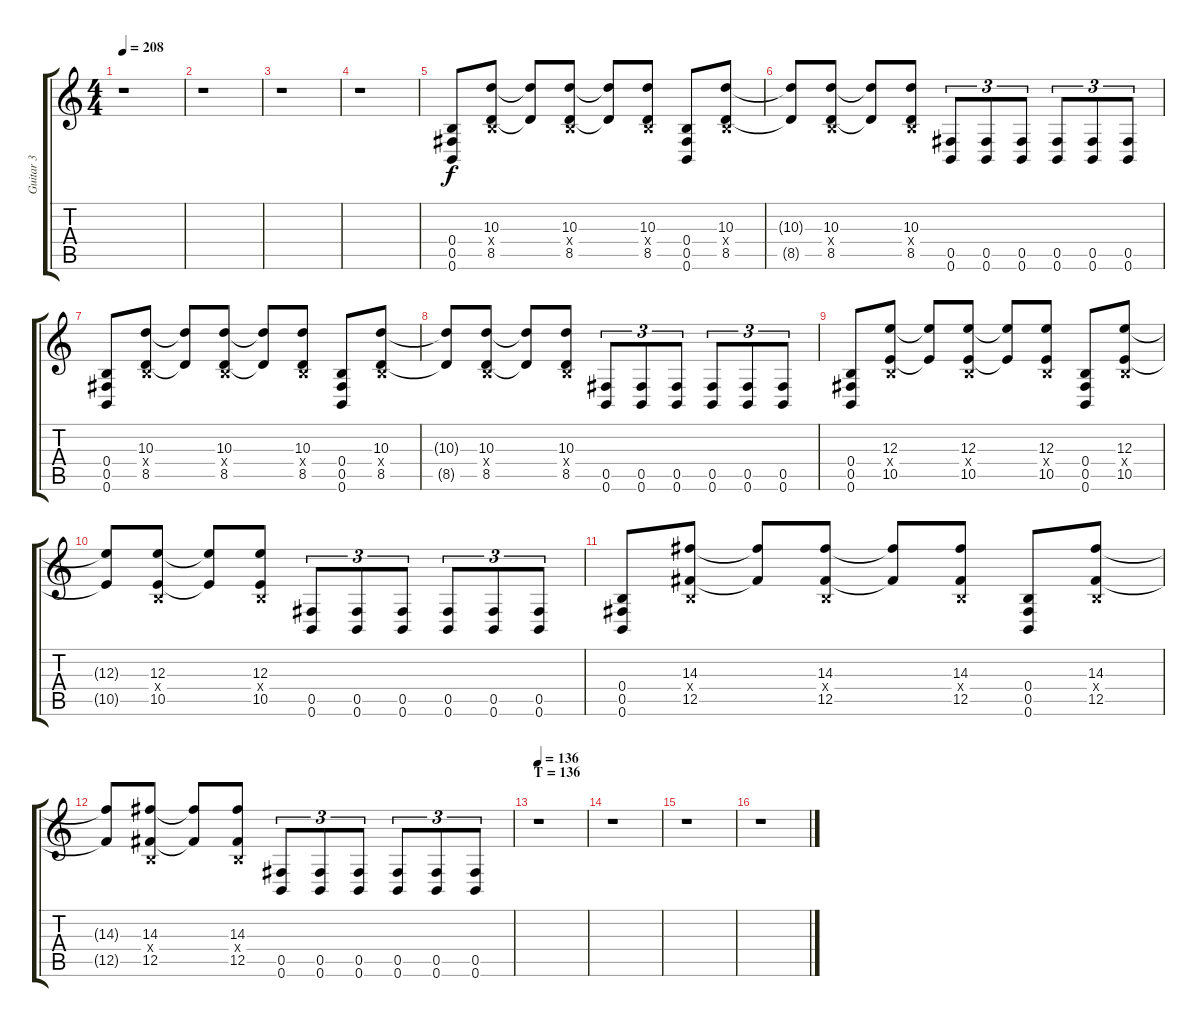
\track ("Guitar 3" "Guitar 3") {instrument distortionguitar}
\staff {score tabs}
\tuning (Db4 Ab3 E3 B2 Gb2 B1) {hide}
\ts (4 4)
\section ("" "")
\tempo 208
\clef g2
\ks c
r.1{dy f} |
r.1 |
r.1 |
r.1 |
\section ("" "")
(0.4 0.5 0.6).8 (10.3 0.4{x} 8.5).8 (10.3{t} 8.5{t}).8 (10.3 0.4{x} 8.5).8 (10.3{t} 8.5{t}).8 (10.3 0.4{x} 8.5).8 (0.4 0.5 0.6).8 (10.3 0.4{x} 8.5).8 |
(10.3{t} 8.5{t}).8 (10.3 0.4{x} 8.5).8 (10.3{t} 8.5{t}).8 (10.3 0.4{x} 8.5).8 (0.5 0.6).8{tu (3 2)} (0.5 0.6).8{tu (3 2)} (0.5 0.6).8{tu (3 2)} (0.5 0.6).8{tu (3 2)} (0.5 0.6).8{tu (3 2)} (0.5 0.6).8{tu (3 2)} |
(0.4 0.5 0.6).8 (10.3 0.4{x} 8.5).8 (10.3{t} 8.5{t}).8 (10.3 0.4{x} 8.5).8 (10.3{t} 8.5{t}).8 (10.3 0.4{x} 8.5).8 (0.4 0.5 0.6).8 (10.3 0.4{x} 8.5).8 |
(10.3{t} 8.5{t}).8 (10.3 0.4{x} 8.5).8 (10.3{t} 8.5{t}).8 (10.3 0.4{x} 8.5).8 (0.5 0.6).8{tu (3 2)} (0.5 0.6).8{tu (3 2)} (0.5 0.6).8{tu (3 2)} (0.5 0.6).8{tu (3 2)} (0.5 0.6).8{tu (3 2)} (0.5 0.6).8{tu (3 2)} |
(0.4 0.5 0.6).8 (12.3 0.4{x} 10.5).8 (12.3{t} 10.5{t}).8 (12.3 0.4{x} 10.5).8 (12.3{t} 10.5{t}).8 (12.3 0.4{x} 10.5).8 (0.4 0.5 0.6).8 (12.3 0.4{x} 10.5).8 |
(12.3{t} 10.5{t}).8 (12.3 0.4{x} 10.5).8 (12.3{t} 10.5{t}).8 (12.3 0.4{x} 10.5).8 (0.5 0.6).8{tu (3 2)} (0.5 0.6).8{tu (3 2)} (0.5 0.6).8{tu (3 2)} (0.5 0.6).8{tu (3 2)} (0.5 0.6).8{tu (3 2)} (0.5 0.6).8{tu (3 2)} |
(0.4 0.5 0.6).8 (14.3 0.4{x} 12.5).8 (14.3{t} 12.5{t}).8 (14.3 0.4{x} 12.5).8 (14.3{t} 12.5{t}).8 (14.3 0.4{x} 12.5).8 (0.4 0.5 0.6).8 (14.3 0.4{x} 12.5).8 |
(14.3{t} 12.5{t}).8 (14.3 0.4{x} 12.5).8 (14.3{t} 12.5{t}).8 (14.3 0.4{x} 12.5).8 (0.5 0.6).8{tu (3 2)} (0.5 0.6).8{tu (3 2)} (0.5 0.6).8{tu (3 2)} (0.5 0.6).8{tu (3 2)} (0.5 0.6).8{tu (3 2)} (0.5 0.6).8{tu (3 2)} |
\section ("" "T = 136")
\tempo 136
r.1 |
r.1 |
r.1 |
r.1
